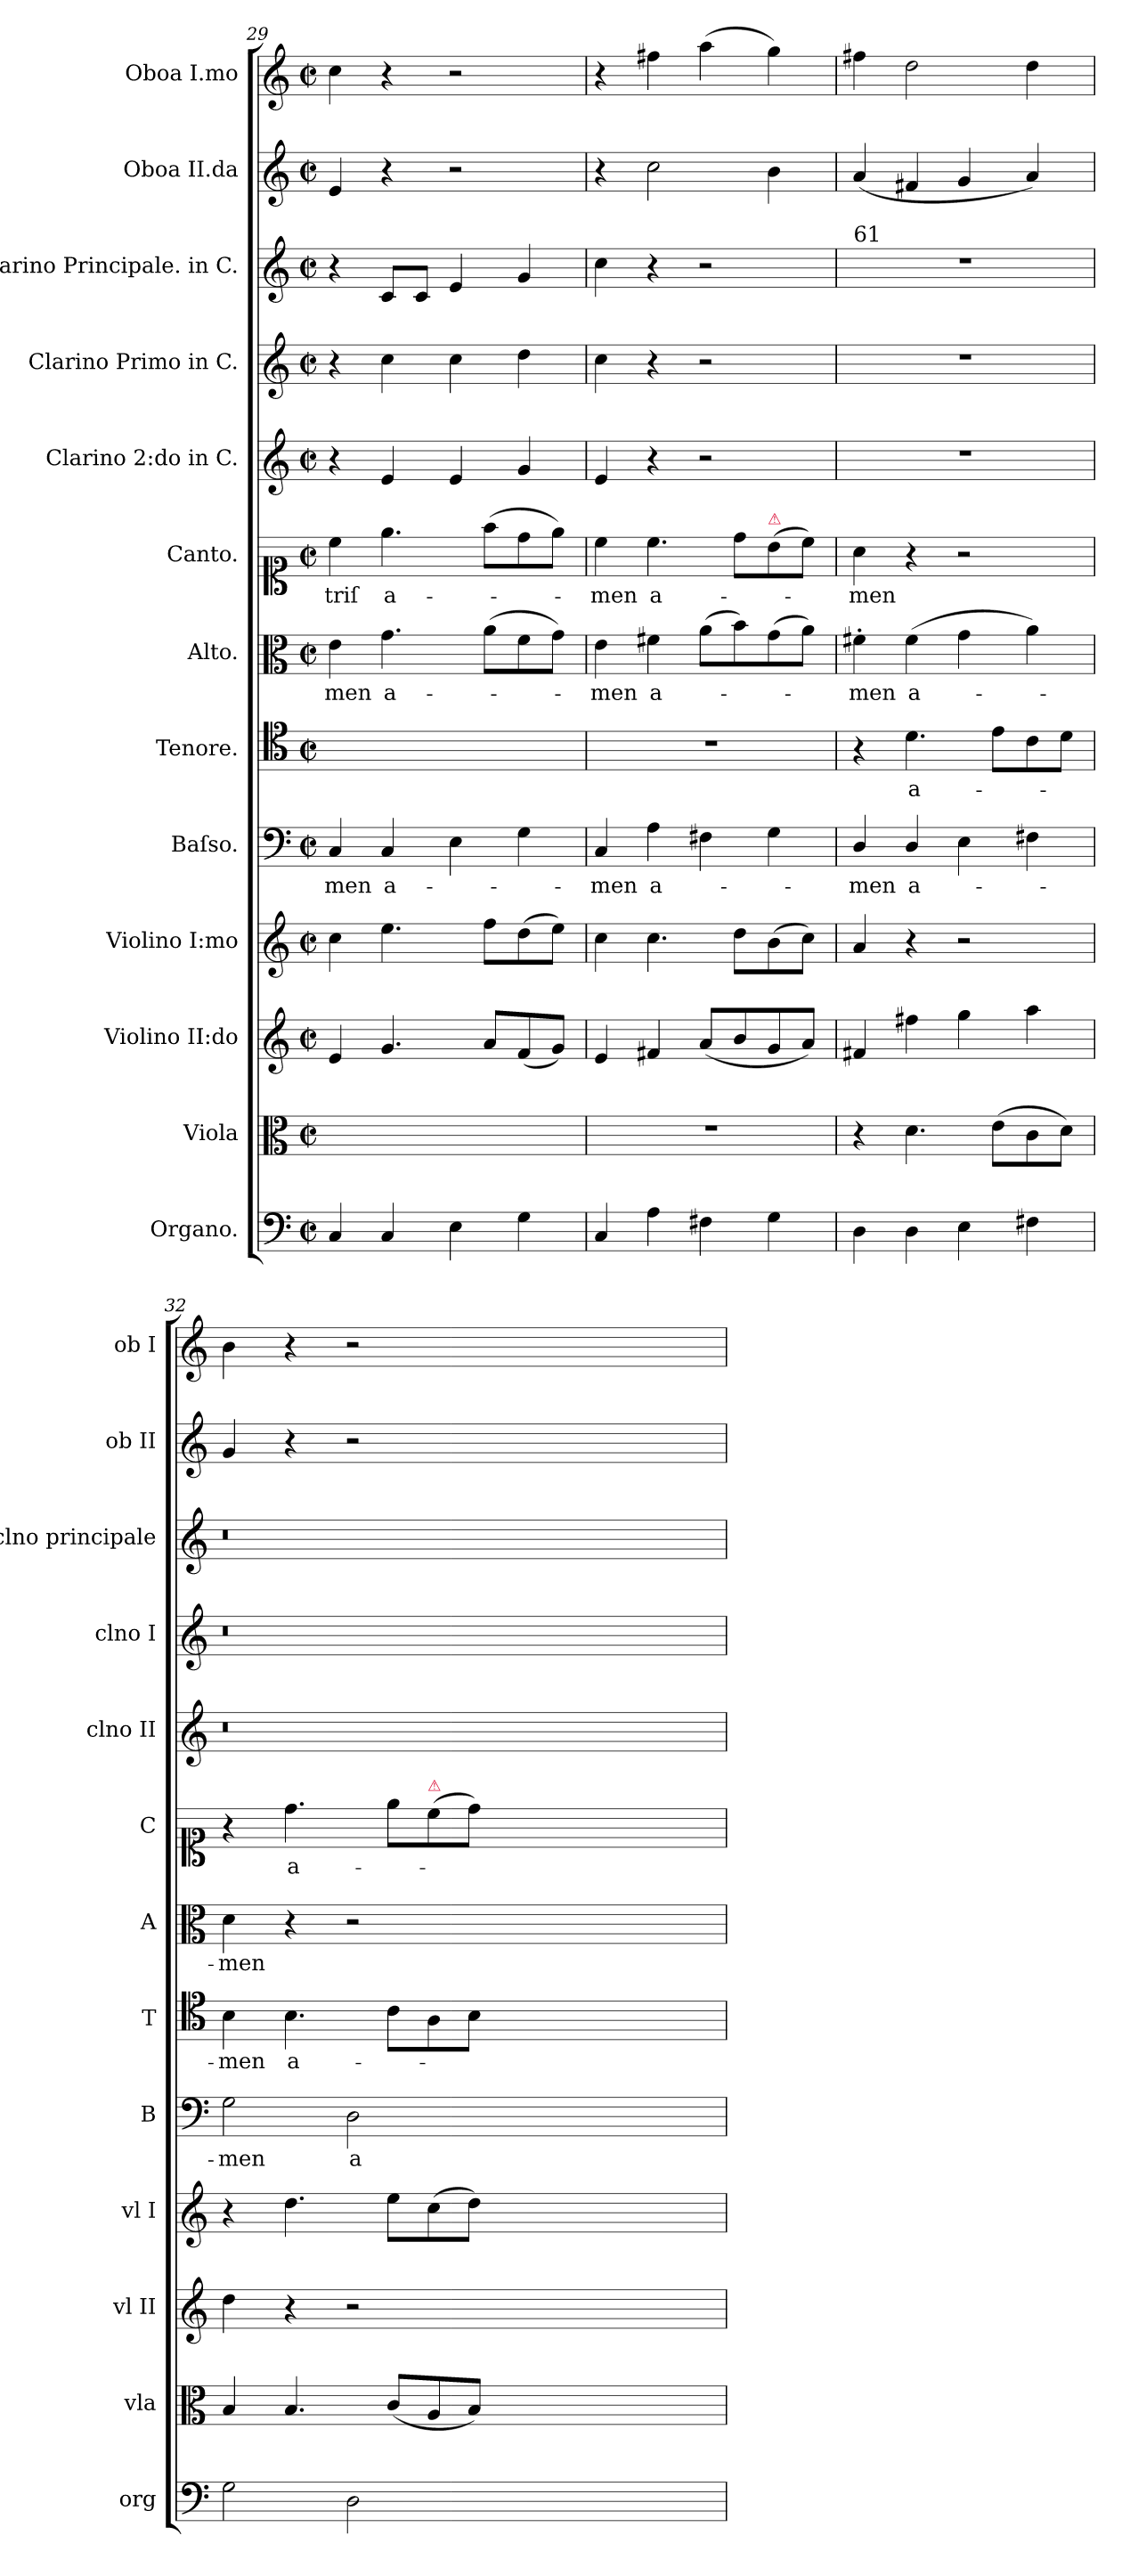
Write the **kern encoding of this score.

**kern	**kern	**kern	**kern	**kern	**text	**kern	**text	**kern	**text	**kern	**text	**kern	**kern	**kern	**kern	**kern
*part13	*part12	*part11	*part10	*part9	*part9	*part8	*part8	*part7	*part7	*part6	*part6	*part5	*part4	*part3	*part2	*part1
*staff13	*staff12	*staff11	*staff10	*staff9	*staff9	*staff8	*staff8	*staff7	*staff7	*staff6	*staff6	*staff5	*staff4	*staff3	*staff2	*staff1
*I"Organo.	*I"Viola	*I"Violino II:do	*I"Violino I:mo	*I"Baſso.	*	*I"Tenore.	*	*I"Alto.	*	*I"Canto.	*	*I"Clarino 2:do in C.	*I"Clarino Primo in C.	*I"Clarino Principale. in C.	*I"Oboa II.da	*I"Oboa I.mo
*I'org	*I'vla	*I'vl II	*I'vl I	*I'B	*	*I'T	*	*I'A	*	*I'C	*	*I'clno II	*I'clno I	*I'clno principale	*I'ob II	*I'ob I
*clefF4	*clefC3	*clefG2	*clefG2	*clefF4	*	*clefC4	*	*clefC3	*	*clefC1	*	*clefG2	*clefG2	*clefG2	*clefG2	*clefG2
*k[]	*k[]	*k[]	*k[]	*k[]	*	*k[]	*	*k[]	*	*k[]	*	*k[]	*k[]	*k[]	*k[]	*k[]
*M2/2	*M2/2	*M2/2	*M2/2	*M2/2	*	*M2/2	*	*M2/2	*	*M2/2	*	*M2/2	*M2/2	*M2/2	*M2/2	*M2/2
*met(c|)	*met(c|)	*met(c|)	*met(c|)	*met(c|)	*	*met(c|)	*	*met(c|)	*	*met(c|)	*	*met(c|)	*met(c|)	*met(c|)	*met(c|)	*met(c|)
=29	=29	=29	=29	=29	=29	=29	=29	=29	=29	=29	=29	=29	=29	=29	=29	=29
4C/	1ryy	4e/	4cc\	4C/	-men	1ryy	.	4e\	men	4cc\	-triſ	4r	4r	4r	4e/	4cc\
4C/	.	4.g/	4.ee\	4C/	a-	.	.	4.g\	a-	4.ee\	a-	4e/	4cc\	8c/L	4r	4r
.	.	.	.	.	.	.	.	.	.	.	.	.	.	8c/J	.	.
4E\	.	.	.	4E\	.	.	.	.	.	.	.	4e/	4cc\	4e/	2r	2r
.	.	8a/L	8ff\L	.	.	.	.	(8a\L	.	(8ff\L	.	.	.	.	.	.
4G\	.	(8f/	(8dd\	4G\	.	.	.	8f\	.	8dd\	.	4g/	4dd\	4g/	.	.
.	.	8g/J)	8ee\J)	.	.	.	.	8g\J)	.	8ee\J)	.	.	.	.	.	.
=30	=30	=30	=30	=30	=30	=30	=30	=30	=30	=30	=30	=30	=30	=30	=30	=30
4C/	1r	4e/	4cc\	4C/	-men	1r	.	4e\	-men	4cc\	-men	4e/	4cc\	4cc\	4r	4r
4A\	.	4f#X/	4.cc\	4A\	a-	.	.	4f#X\	a-	4.cc\	a-	4r	4r	4r	2cc\	4ff#X\
4F#X\	.	(8a/L	.	4F#X\	.	.	.	(8a\L	.	.	.	2r	2r	2r	.	(4aa\
.	.	8b/	8dd\L	.	.	.	.	8b\)	.	8dd\L	.	.	.	.	.	.
!	!	!	!	!	!	!	!	!	!	!LO:TX:a:color=crimson:t=⚠	!	!	!	!	!	!
4G\	.	8g/	(8b\	4G\	.	.	.	(8g\	.	(8b\	.	.	.	.	4b\	4gg\)
.	.	8a/J)	8cc\J)	.	.	.	.	8a\J)	.	8cc\J)	.	.	.	.	.	.
=31	=31	=31	=31	=31	=31	=31	=31	=31	=31	=31	=31	=31	=31	=31	=31	=31
!	!	!	!	!	!	!	!	!	!	!	!	!	!	!LO:TX:a:t=61	!	!
4D\	4r	4f#X/	4a/	4D/	-men	4r	.	4f#X'\	-men	4a\	-men	1r	1r	1r	(4a/	4ff#X\
4D\	4.d\	4ff#X\	4r	4D/	a-	4.d\	a-	(4f#\	a-	4r	.	.	.	.	4f#X/	2dd\
4E\	.	4gg\	2r	4E\	.	.	.	4g\	.	2r	.	.	.	.	4g/	.
.	(8e\L	.	.	.	.	8e\L	.	.	.	.	.	.	.	.	.	.
4F#X\	8c\	4aa\	.	4F#X\	.	8c\	.	4a\)	.	.	.	.	.	.	4a/)	4dd\
.	8d\J)	.	.	.	.	8d\J	.	.	.	.	.	.	.	.	.	.
=32	=32	=32	=32	=32	=32	=32	=32	=32	=32	=32	=32	=32	=32	=32	=32	=32
2G\	4B/	4dd\	4r	2G\	-men	4B\	-men	4d\	-men	4r	.	0.r	0.r	0.r	4g/	4b\
.	4.B/	4r	4.dd\	.	.	4.B\	a-	4r	.	4.dd\	a-	.	.	.	4r	4r
2D\	.	2r	.	2D\	a-	.	.	2r	.	.	.	.	.	.	2r	2r
.	(8c/L	.	8ee\L	.	.	8c\L	.	.	.	8ee\L	.	.	.	.	.	.
!	!	!	!	!	!	!	!	!	!	!LO:TX:a:color=crimson:t=⚠	!	!	!	!	!	!
.	8A/	.	(8cc\	.	.	8A\	.	.	.	(8cc\	.	.	.	.	.	.
.	8B/J)	.	8dd\J)	.	.	8B\J	.	.	.	8dd\J)	.	.	.	.	.	.
0ryy	0ryy	0ryy	0ryy	0ryy	.	0ryy	.	0ryy	.	0ryy	.	.	.	.	0ryy	0ryy
=	=	=	=	=	=	=	=	=	=	=	=	=	=	=	=	=
*-	*-	*-	*-	*-	*-	*-	*-	*-	*-	*-	*-	*-	*-	*-	*-	*-
